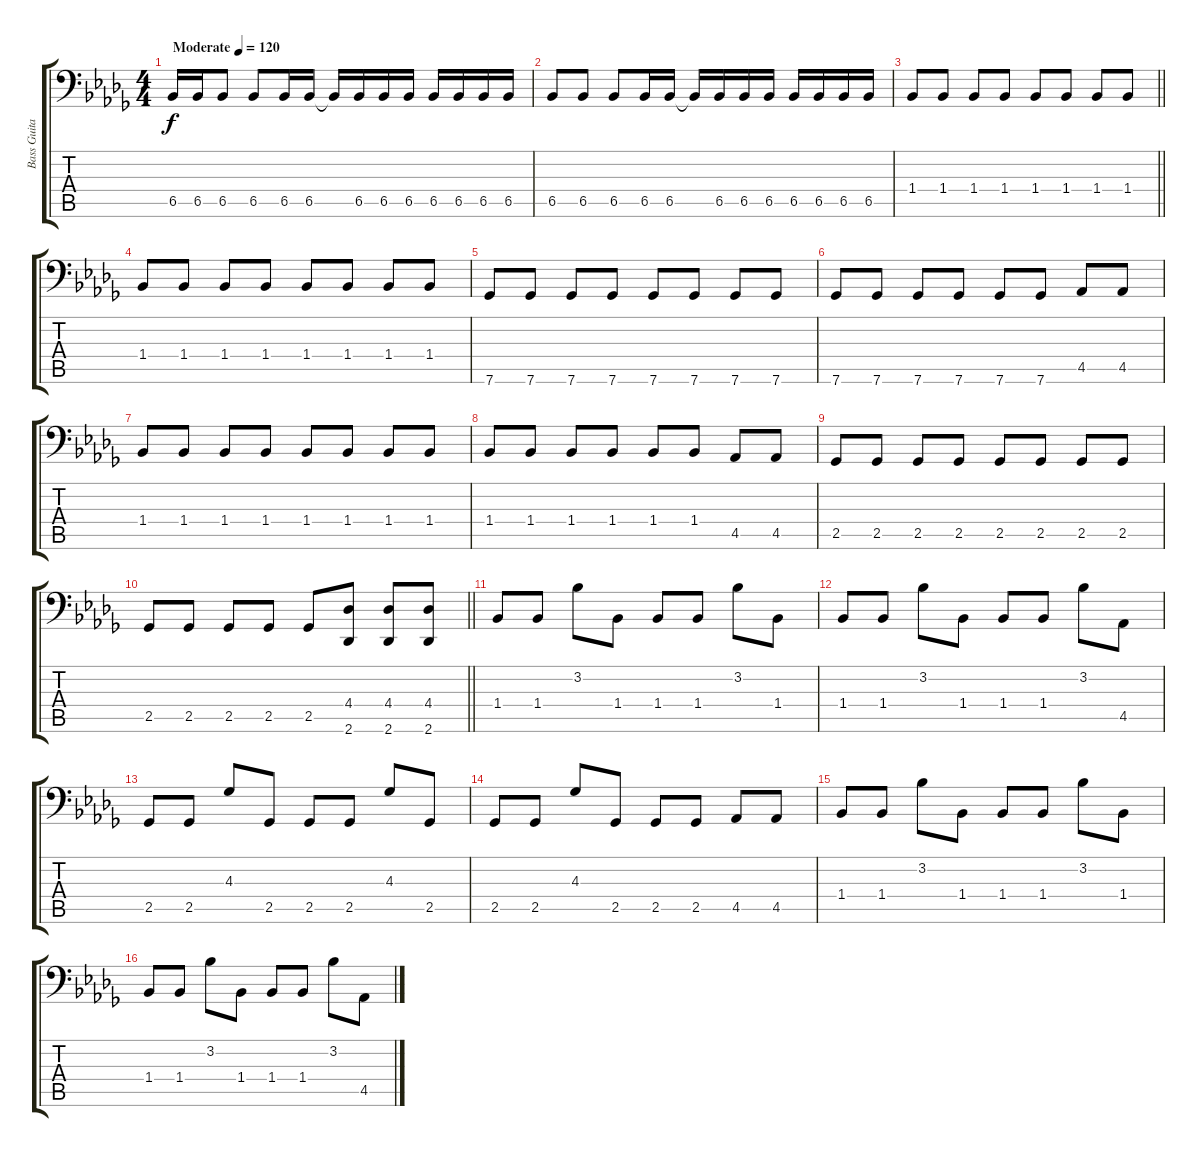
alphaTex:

\track ("Bass Guitar" "Bass Guita") {instrument electricbassfinger}
\staff {score tabs}
\tuning (C3 G2 D2 A1 E1 B0) {hide}
\ts (4 4)
\tempo (120 "Moderate")
\clef f4
\ks db
6.5.16{dy f instrument electricbassfinger} 6.5.16 6.5.8 6.5.8 6.5.16 6.5.16 6.5{t}.16 6.5.16 6.5.16 6.5.16 6.5.16 6.5.16 6.5.16 6.5.16 |
6.5.8 6.5.8 6.5.8 6.5.16 6.5.16 6.5{t}.16 6.5.16 6.5.16 6.5.16 6.5.16 6.5.16 6.5.16 6.5.16 |
\barLineRight lightlight
1.4.8 1.4.8 1.4.8 1.4.8 1.4.8 1.4.8 1.4.8 1.4.8 |
1.4.8 1.4.8 1.4.8 1.4.8 1.4.8 1.4.8 1.4.8 1.4.8 |
7.6.8 7.6.8 7.6.8 7.6.8 7.6.8 7.6.8 7.6.8 7.6.8 |
7.6.8 7.6.8 7.6.8 7.6.8 7.6.8 7.6.8 4.5.8 4.5.8 |
1.4.8 1.4.8 1.4.8 1.4.8 1.4.8 1.4.8 1.4.8 1.4.8 |
1.4.8 1.4.8 1.4.8 1.4.8 1.4.8 1.4.8 4.5.8 4.5.8 |
2.5.8 2.5.8 2.5.8 2.5.8 2.5.8 2.5.8{txt ""} 2.5.8 2.5.8 |
\barLineRight lightlight
2.5.8 2.5.8 2.5.8 2.5.8 2.5.8 (4.4 2.6).8 (4.4 2.6).8 (4.4 2.6).8 |
1.4.8 1.4.8 3.2.8 1.4.8 1.4.8 1.4.8 3.2.8 1.4.8 |
1.4.8 1.4.8 3.2.8 1.4.8 1.4.8 1.4.8 3.2.8 4.5.8 |
2.5.8 2.5.8 4.3.8 2.5.8 2.5.8 2.5.8 4.3.8 2.5.8 |
2.5.8 2.5.8 4.3.8 2.5.8 2.5.8 2.5.8 4.5.8 4.5.8 |
1.4.8 1.4.8 3.2.8 1.4.8 1.4.8 1.4.8 3.2.8 1.4.8 |
1.4.8 1.4.8 3.2.8 1.4.8 1.4.8 1.4.8 3.2.8 4.5.8
